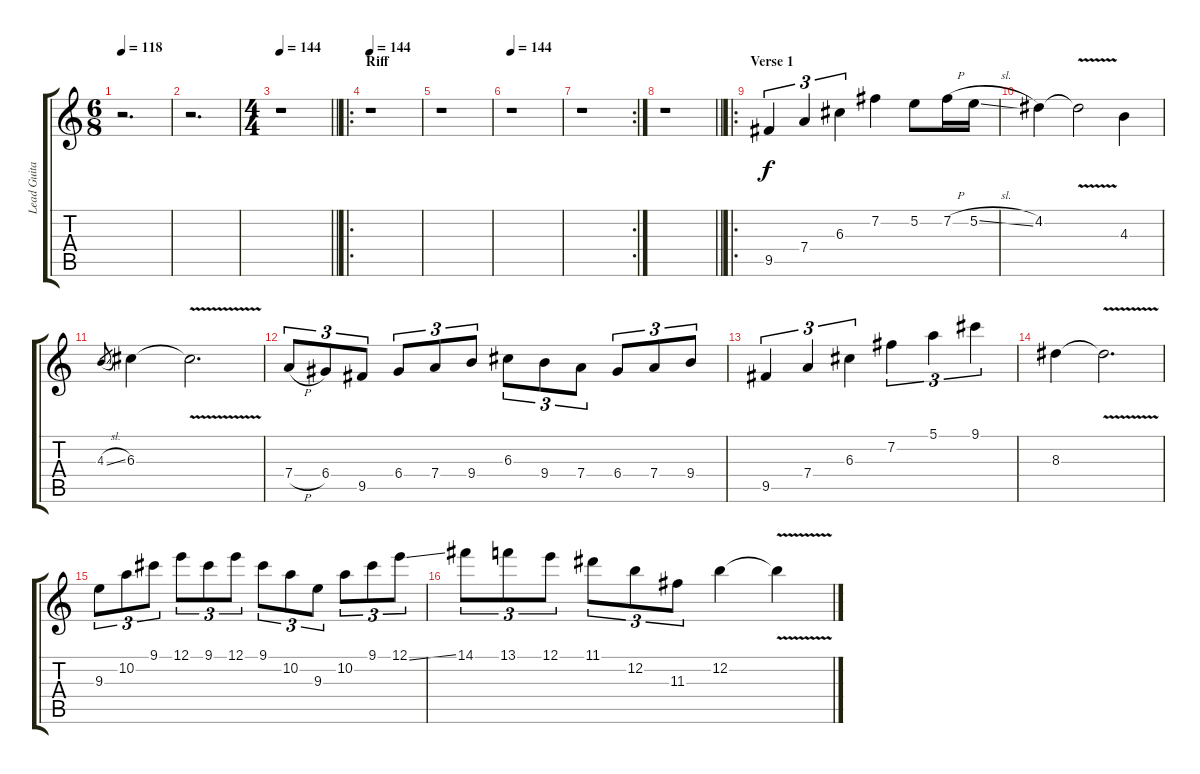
\track ("Lead Guitar" "Lead Guita") {instrument distortionguitar}
\staff {score tabs}
\tuning (E4 B3 G3 D3 A2 E2) {hide}
\ts (6 8)
\tempo 118
\clef g2
\ks c
r.2{d dy f} |
r.2{d} |
\ts (4 4)
\tempo 144
\barLineRight lightlight
r.1 |
\ro
\section ("" "Riff")
\tempo 144
r.1 |
r.1 |
\tempo 144
r.1 |
\rc 2
r.1 |
\barLineRight lightlight
r.1 |
\ro
\section ("" "Verse 1")
9.5.4{tu (3 2)} 7.4.4{tu (3 2)} 6.3.4{tu (3 2)} 7.2.4 5.2.8 7.2{h}.16 5.2{sl}.16 |
4.2.4 4.2{v t}.2 4.3.4 |
4.3{sl}.8{gr} 6.3.4 6.3{v t}.2{d} |
7.4{h}.8{tu (3 2)} 6.4.8{tu (3 2)} 9.5.8{tu (3 2)} 6.4.8{tu (3 2)} 7.4.8{tu (3 2)} 9.4.8{tu (3 2)} 6.3.8{tu (3 2)} 9.4.8{tu (3 2)} 7.4.8{tu (3 2)} 6.4.8{tu (3 2)} 7.4.8{tu (3 2)} 9.4.8{tu (3 2)} |
9.5.4{tu (3 2)} 7.4.4{tu (3 2)} 6.3.4{tu (3 2)} 7.2.4{tu (3 2)} 5.1.4{tu (3 2)} 9.1.4{tu (3 2)} |
8.3.4 8.3{v t}.2{d} |
9.3.8{tu (3 2)} 10.2.8{tu (3 2)} 9.1.8{tu (3 2)} 12.1.8{tu (3 2)} 9.1.8{tu (3 2)} 12.1.8{tu (3 2)} 9.1.8{tu (3 2)} 10.2.8{tu (3 2)} 9.3.8{tu (3 2)} 10.2.8{tu (3 2)} 9.1.8{tu (3 2)} 12.1{ss}.8{tu (3 2)} |
14.1.8{tu (3 2)} 13.1.8{tu (3 2)} 12.1.8{tu (3 2)} 11.1.8{tu (3 2)} 12.2.8{tu (3 2)} 11.3.8{tu (3 2)} 12.2.4 12.2{v t}.4
